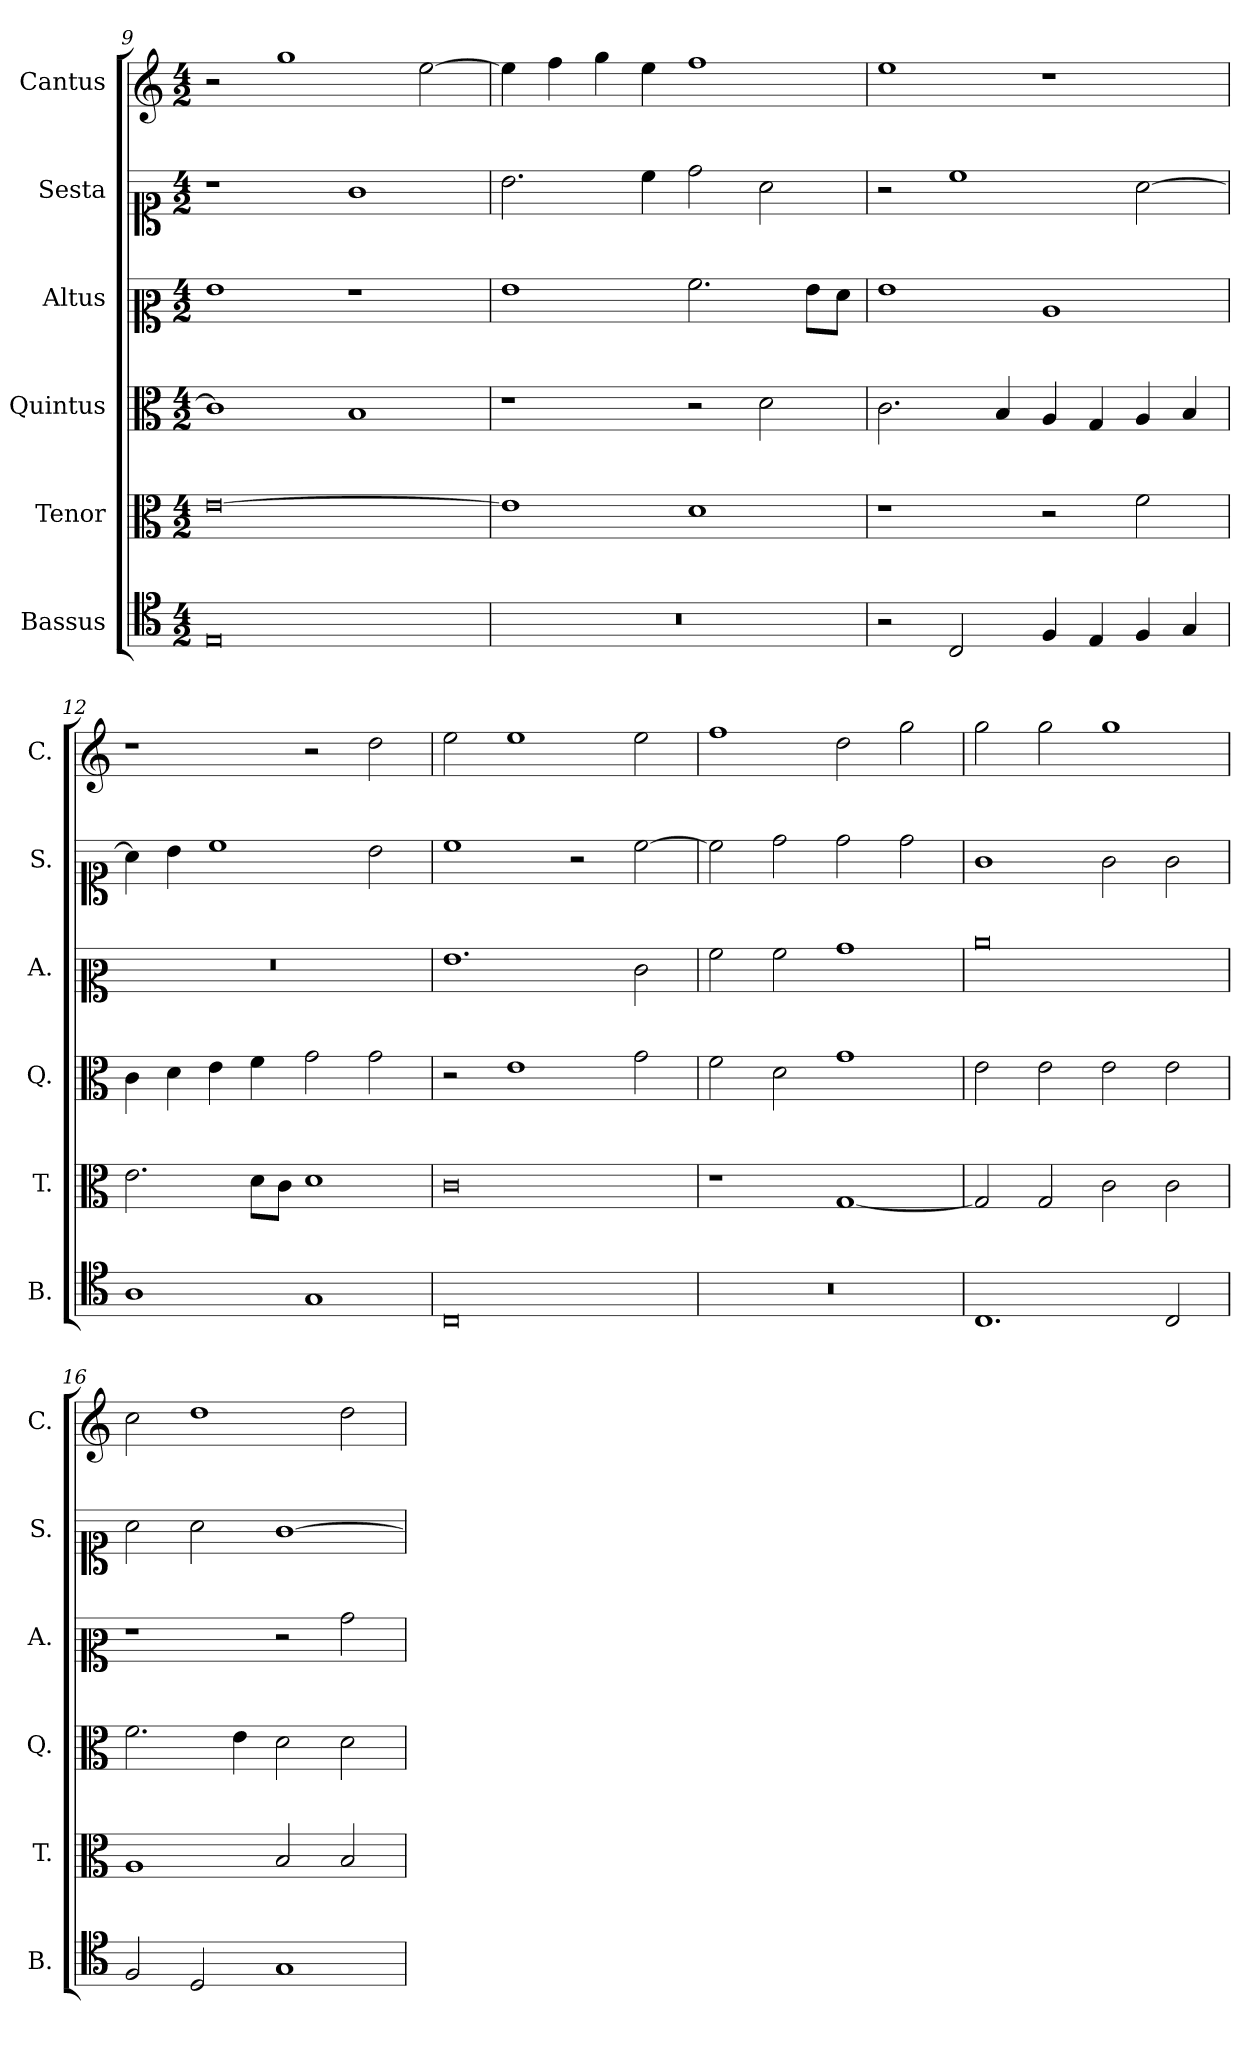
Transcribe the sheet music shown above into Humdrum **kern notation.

**kern	**kern	**kern	**kern	**kern	**kern
*part6	*part5	*part4	*part3	*part2	*part1
*staff6	*staff5	*staff4	*staff3	*staff2	*staff1
*I"Bassus	*I"Tenor	*I"Quintus	*I"Altus	*I"Sesta	*I"Cantus
*I'B.	*I'T.	*I'Q.	*I'A.	*I'S.	*I'C.
*clefC4	*clefC3	*clefC3	*clefC2	*clefC1	*clefG2
*k[]	*k[]	*k[]	*k[]	*k[]	*k[]
*M4/2	*M4/2	*M4/2	*M4/2	*M4/2	*M4/2
=9	=9	=9	=9	=9	=9
0E	[0e	1c]	1g	1r	2r
.	.	.	.	.	1gg
.	.	1B	1r	1g	.
.	.	.	.	.	[2ee\
=10	=10	=10	=10	=10	=10
0r	1e]	1r	1g	2.b\	4ee\]
.	.	.	.	.	4ff\
.	.	.	.	.	4gg\
.	.	.	.	4cc\	4ee\
.	1d	2r	2.a\	2dd\	1ff
.	.	2d\	.	2a\	.
.	.	.	8g\L	.	.
.	.	.	8f\J	.	.
!!LO:LB:g=z
=11	=11	=11	=11	=11	=11
2r	1r	2.c\	1g	2r	1ee
2C/	.	.	.	1cc	.
.	.	4B/	.	.	.
4F/	2r	4A/	1c	.	1r
4E/	.	4G/	.	.	.
4F/	2f\	4A/	.	[2a\	.
4G/	.	4B/	.	.	.
=12	=12	=12	=12	=12	=12
1A	2.e\	4c\	0r	4a\]	1r
.	.	4d\	.	4b\	.
.	.	4e\	.	1cc	.
.	8d\L	4f\	.	.	.
.	8c\J	.	.	.	.
1G	1d	2g\	.	.	2r
.	.	2g\	.	2b\	2dd\
=13	=13	=13	=13	=13	=13
0C	0c	2r	1.g	1cc	2ee\
.	.	1e	.	.	1ee
.	.	.	.	2r	.
.	.	2g\	2e\	[2cc\	2ee\
=14	=14	=14	=14	=14	=14
0r	1r	2f\	2a\	2cc\]	1ff
.	.	2d\	2a\	2dd\	.
.	[1G	1g	1b	2dd\	2dd\
.	.	.	.	2dd\	2gg\
=15	=15	=15	=15	=15	=15
1.C	2G/]	2e\	0cc	1g	2gg\
.	2G/	2e\	.	.	2gg\
.	2c\	2e\	.	2g\	1gg
2C/	2c\	2e\	.	2g\	.
=16	=16	=16	=16	=16	=16
2F/	1A	2.f\	1r	2a\	2cc\
2D/	.	.	.	2a\	1dd
.	.	4e\	.	.	.
1G	2B/	2d\	2r	[1g	.
.	2B/	2d\	2b\	.	2dd\
=	=	=	=	=	=
*-	*-	*-	*-	*-	*-
